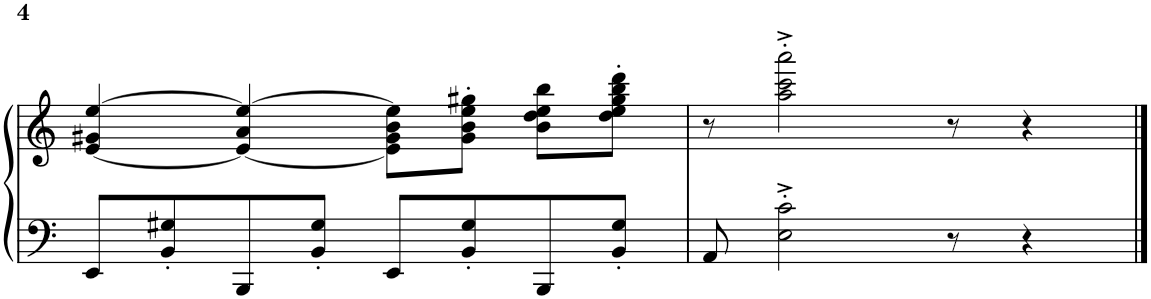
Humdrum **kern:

**kern	**kern
*part1	*part1
*staff2	*staff1
*I"Piano	*
*I'Pno.	*
!!LO:PB:g=z
*clefF4	*clefG2
*k[]	*k[]
*M4/4	*M4/4
=53	=53
8EE/L	[4e/ 4g#X/ [4ee/
8BB/' 8G#X/'	.
8BBB/	4e/_ 4a/ 4ee/_
8BB/' 8G#/'J	.
8EE/L	8e\] 8g#\ 8b\ 8ee\]L
8BB/' 8G#/'	8g#\' 8b\' 8ee\' 8gg#X\'J
8BBB/	8b\ 8dd\ 8ee\ 8bb\L
8BB/' 8G#/'J	8dd\' 8ee\' 8gg#\' 8bb\' 8ddd\'J
=54	=54
8AA/	8r
2E\'^ 2c\'^	2aa\'^ 2ccc\'^ 2aaa\'^
8r	8r
4r	4r
==	==
*-	*-
